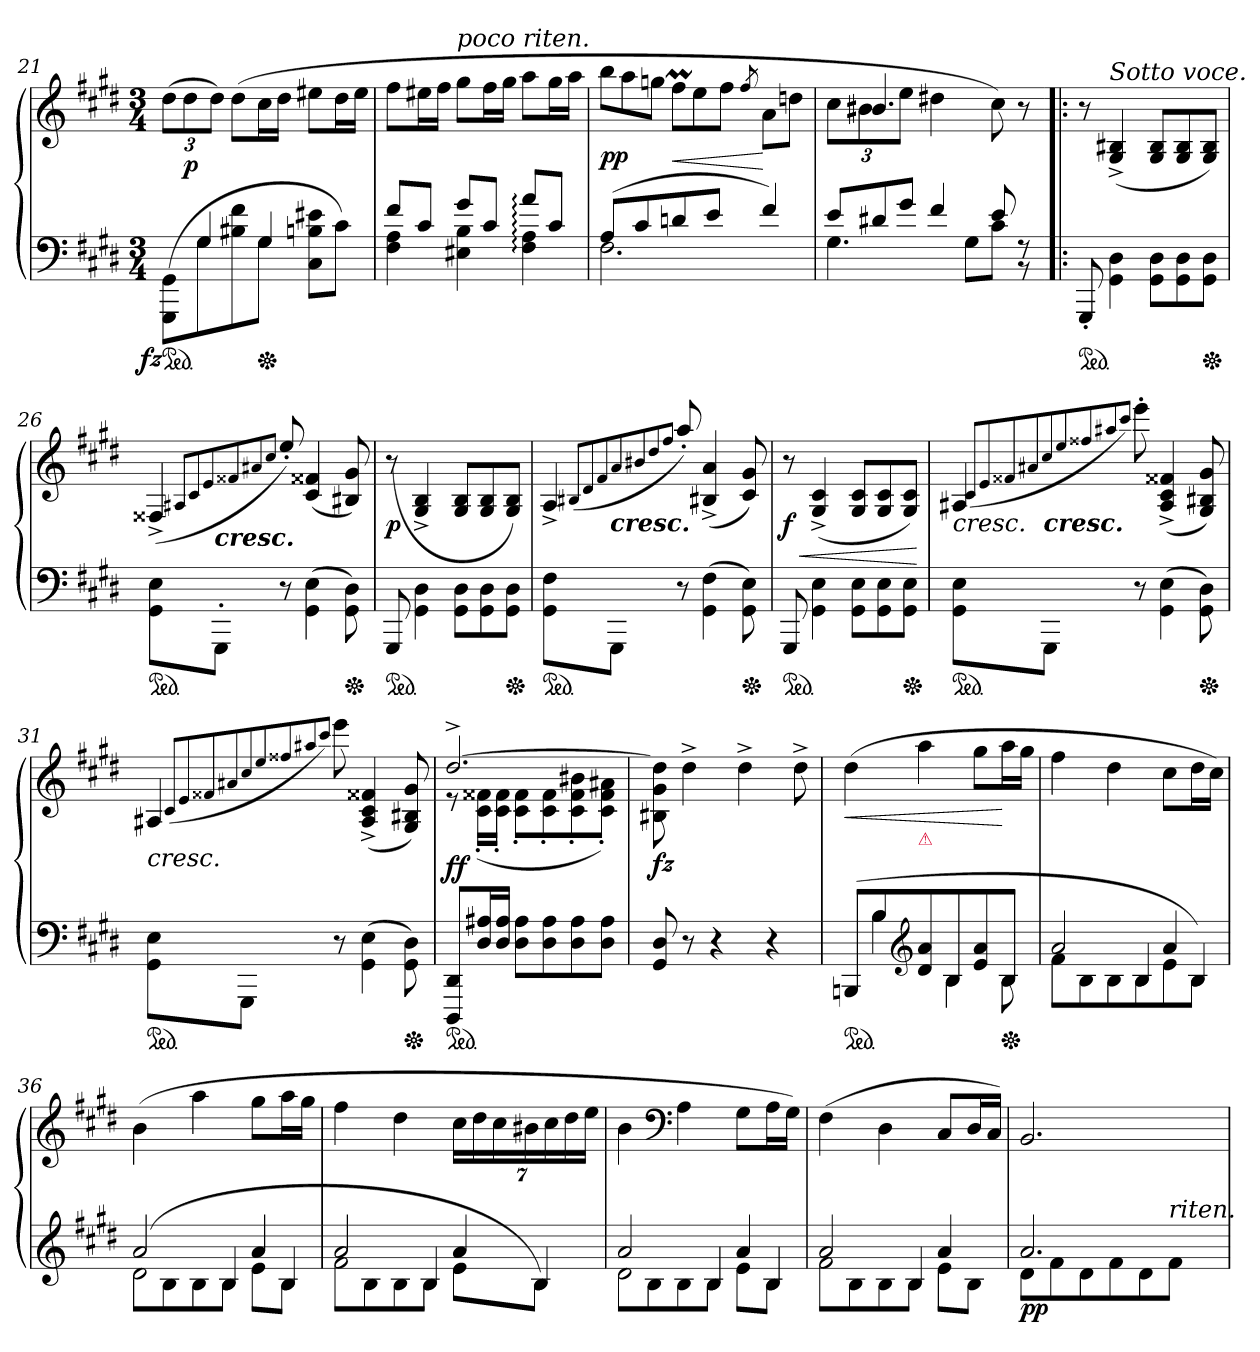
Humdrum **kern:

**kern	**kern	**dynam
*part1	*part1	*part1
*staff2	*staff1	*staff1/2
*clefF4	*clefG2	*
*k[f#c#g#d#]	*k[f#c#g#d#]	*
*c#:	*c#:	*
*M3/4	*M3/4	*
=21	=21	=21
*^	*	*
!LO:TX:b:color=crimson:t=⚠	!	!	!
!LO:TX:a:color=crimson:t=⚠	!	!	!
!	!	!	!LO:DY:b=2:rj
*ped	*	*	*
8ryy	(>8GGG#/ 8GG#/L	(>12dd#L	fz
.	.	12dd#	p
4G#	8G#\	.	.
.	.	12dd#J)	.
.	8B#X\ 8f#\	(>8dd#L	.
*Xped	*	*	*
4G#	8G#\J	16cc#L	.
.	.	16dd#JJ	.
.	8C# 8Bn 8e#XL	8ee#XL	.
8ryy	8c#J)	16dd#L	.
.	.	16ee#JJ	.
=22	=22	=22	=22
8f#L	4F# 4A	8ff#L	.
8c#J	.	16ee#XL	.
.	.	16ff#JJ	.
!	!	!LO:TX:a:i:t=poco riten.	!
8g#L	4E#X 4B	8gg#L	.
8c#J	.	16ff#L	.
.	.	16gg#JJ	.
8a:L	4F#: 4A:	8aaL	.
8c#J	.	16gg#L	.
.	.	16aaJJ	.
=23	=23	=23	=23
*	*	*Xtuplet	*
(<8AL	2.F#	12bbL	pp
.	.	12aa	.
8c#	.	.	.
.	.	12ggnJ	.
!	!	!	!LO:HP:b
8dn	.	12ff#mL	<
.	.	12ee	.
8eJ	.	.	.
.	.	12ff#J	.
.	.	8qff#/	.
4f#)	.	8aL	[
.	.	8ddnJ	.
=24	=24	=24	=24
*	*	*^	*
*Xtuplet	*	*	*tuplet	*
12eL	4.G#	12ryy	12cc#L	.
12d#X	.	6.b#X	12b#X	.
12g#J	.	.	12eeJ	.
4f#	.	.	4dd#X	.
.	.	6ryy	.	.
.	8G#L	.	.	.
8e	8c#J	4ryy	8cc#)	.
8r	8r	.	8r	.
=25!|:	=25!|:	=25!|:	=25!|:	=25!|:
!LO:TX:b:color=crimson:t=⚠	!	!	!	!
*v	*v	*	*	*
*	*v	*v	*
*ped	*	*
8GGG#'	8r	.
!	!LO:TX:a:i:t=Sotto voce.	!
4GG#\ 4D#\	(>4G#^>/ 4B#X^>/	.
8GG#\ 8D#\L	8G#/ 8B#/L	.
8GG#\ 8D#\	8G#/ 8B#/	.
*Xped	*	*
8GG#\ 8D#\J	8G#/ 8B#/J)	.
=26	=26	=26
!LO:TX:b:color=crimson:t=⚠	!	!
*	*^	*
*ped	*	*	*
8GG#\ 8E\L	(>4F##X^>/	8ryy	.
!	!	!LO:TX:c:Bi:t=cresc.	!
8GGG#'>J	.	2ryy	.
.	8qqA#X/L	.	.
.	8qqc#/	.	.
.	8qqe/	.	.
.	8qqf##X/	.	.
.	8qqa#X/	.	.
.	8qqcc#/J	.	.
8r	8ee'/)	.	.
(>4GG#\ 4E\	(<4c# 4f##X	.	.
*Xped	*	*	*
8GG#\ 8D#\)	8B#X 8g#)	8ryy	.
*	*v	*v	*
=27	=27	=27
*ped	*	*
8GGG#	(>8r	p
4GG#\ 4D#\	4G#^>/ 4B^>/	.
8GG#\ 8D#\L	8G#/ 8B/L	.
8GG#\ 8D#\	8G#/ 8B/	.
*Xped	*	*
8GG#\ 8D#\J	8G#/ 8B/J)	.
=28	=28	=28
*	*^	*
*ped	*	*	*
8GG#\ 8F#\L	4A^>/	8ryy	.
!	!	!LO:TX:c:Bi:t=cresc.	!
8GGG#\J	.	2ryy	.
.	(>8qqB#X/L	.	.
.	8qqd#/	.	.
.	8qqf#/	.	.
.	8qqa/	.	.
.	8qqb#X/	.	.
.	8qqdd#/	.	.
.	8qqff#/J	.	.
8r	8aa'/)	.	.
(>4GG#\ 4F#\	(<4B#X^> 4a^>	.	.
*Xped	*	*	*
8GG#\ 8E\)	8c# 8g#)	8ryy	.
*	*v	*v	*
=29	=29	=29
*ped	*	*
8GGG#	8r	< f
4GG#\ 4E\	(>4G#^>/ 4c#^>/	.
8GG#\ 8E\L	8G#/ 8c#/L	.
8GG#\ 8E\	8G#/ 8c#/	.
*Xped	*	*
8GG#\ 8E\J	8G#/ 8c#/J)	.
.	.	[
=30	=30	=30
*	*^	*
!LO:TX:a:color=crimson:t=⚠	!	!	!
*ped	*	*	*
8GG#\ 8E\L	4A#X/	8ryy	<
!	!	!LO:TX:c:Bi:t=cresc.	!
8GGG#J	.	2ryy	fz fz
.	(<8qqc#/L	.	.
.	8qqe/	.	.
.	8qqf##X/	.	.
.	8qqa#X/	.	.
.	8qqcc#/	.	.
.	8qqee/	.	.
.	8qqff##X/	.	.
.	8qqaa#X	.	.
.	8qqccc#/J)	.	.
8r	8eee'	.	.
(>4GG#\ 4E\	(<4A#^> 4c#^> 4f##X^>	.	[
*Xped	*	*	*
8GG#\ 8D#\)	8G# 8B#X 8g#)	8ryy	.
=31	=31	=31	=31
*ped	*	*	*
8GG#\ 8E\L	4A#X/	8ryy	<
8GGG#J	.	2ryy	fz fz
.	(<8qqc#/L	.	.
.	8qqe/	.	.
.	8qqf##X/	.	.
.	8qqa#X/	.	.
.	8qqcc#/	.	.
.	8qqee/	.	.
.	8qqff##X/	.	.
.	8qqaa#X/	.	.
.	8qqccc#/J)	.	.
8r	8eee	.	[
(>4GG#\ 4E\	(<4A#^> 4c#^> 4f##X^>	.	.
*Xped	*	*	*
8GG#\ 8D#\)	8G# 8B#X 8g#)	8ryy	.
=32	=32	=32	=32
!LO:TX:b:color=crimson:t=⚠	!	!	!
*ped	*	*	*
8DDD#/ 8DD#/L	[2.dd#^	8re	ff
16D# 16A#XL	.	(>16c#'> 16f##X'>LL	.
16D# 16A#JJ	.	16c#'> 16f##'>JJ	.
8D# 8A#L	.	8c#'> 8f##'>L	.
8D# 8A#	.	8c#'> 8f##'>	.
8D# 8A#	.	8c#'> 8f##'> 8b#X'>	.
8D# 8A#J	.	8c#'> 8f##'> 8a#X'>J)	.
*	*v	*v	*
=33	=33	=33
8GG# 8D#	8B#X\ 8g#\ 8dd#]\	fz
8r	4dd#^<	.
4r	.	.
.	4dd#^<	.
4r	.	.
.	8dd#^<	.
=34	=34	=34
*^	*	*
!	!	!	!LO:HP:b
*ped	*	*	*
8ryy	(>8BBBnL	(>4dd#	<
4B\	8B	.	.
*clefG2	*	*	*
!	!	!LO:TX:b:color=crimson:t=⚠	!
.	8d#/ 8a/	4aa	.
4B\	8B/	.	.
.	8e/ 8a/	8gg#L	.
!LO:N:vis=4	!	!	!
*Xped	*	*	*
8B\	8B/J	16aaL	[
.	.	16gg#JJ	.
=35	=35	=35	=35
!	!LO:N:vis=2	!	!
*	*^	*	*
2a	8f#	4.ryy	4ff#	.
.	8B	.	.	.
.	8B	.	4dd#	.
.	8B	4B/	.	.
4a	8e	.	8cc#L	.
!	!	!LO:N:vis=4	!	!
.	8BJ)	8B/	16dd#L	.
.	.	.	16cc#JJ)	.
=36	=36	=36	=36	=36
!	!LO:N:vis=2	!	!	!
(>2a	8d#	4.ryy	(>4b	.
.	8B	.	.	.
.	8B	.	4aa	.
.	8BJ	4B/	.	.
4a	8eL	.	8gg#L	.
!	!	!LO:N:vis=4	!	!
.	8BJ	8B/	16aaL	.
.	.	.	16gg#JJ	.
=37	=37	=37	=37	=37
!	!LO:N:vis=2	!	!	!
2a	8f#	4.ryy	4ff#	.
.	8B	.	.	.
.	8B	.	4dd#	.
.	8BJ	4B/	.	.
4a	8eL	.	28cc#LL	.
.	.	.	28dd#	.
.	.	.	28cc#	.
.	.	.	28b#X	.
!	!	!LO:N:vis=4	!	!
.	8BJ)	8B/	.	.
.	.	.	28cc#	.
.	.	.	28dd#	.
.	.	.	28eeJJ	.
=38	=38	=38	=38	=38
!	!LO:N:vis=2	!	!	!
2a	8d#	4.ryy	4b	.
.	8B	.	.	.
*	*	*	*clefF4	*
.	8B	.	4A	.
.	8BJ	4B/	.	.
4a	8eL	.	8G#L	.
!	!	!LO:N:vis=4	!	!
.	8BJ	8B/	16AL	.
.	.	.	16G#JJ)	.
=39	=39	=39	=39	=39
!	!LO:N:vis=2	!	!	!
2a	8f#	4.ryy	(>4F#	.
.	8B	.	.	.
.	8B	.	4D#	.
.	8BJ	4B/	.	.
4a	8eL	.	8C#L	.
.	8BJ	8ryy	16D#L	.
.	.	.	16C#JJ)	.
*	*v	*v	*	*
=40	=40	=40	=40
!	!	!	!LO:DY:b=2
2.a	8d#L	2.BB	pp
.	8f#	.	.
.	8d#	.	.
.	8f#	.	.
.	8d#	.	.
!	!LO:TX:a:i:t=riten.	!	!
.	8f#J	.	.
*v	*v	*	*
=	=	=
*-	*-	*-
